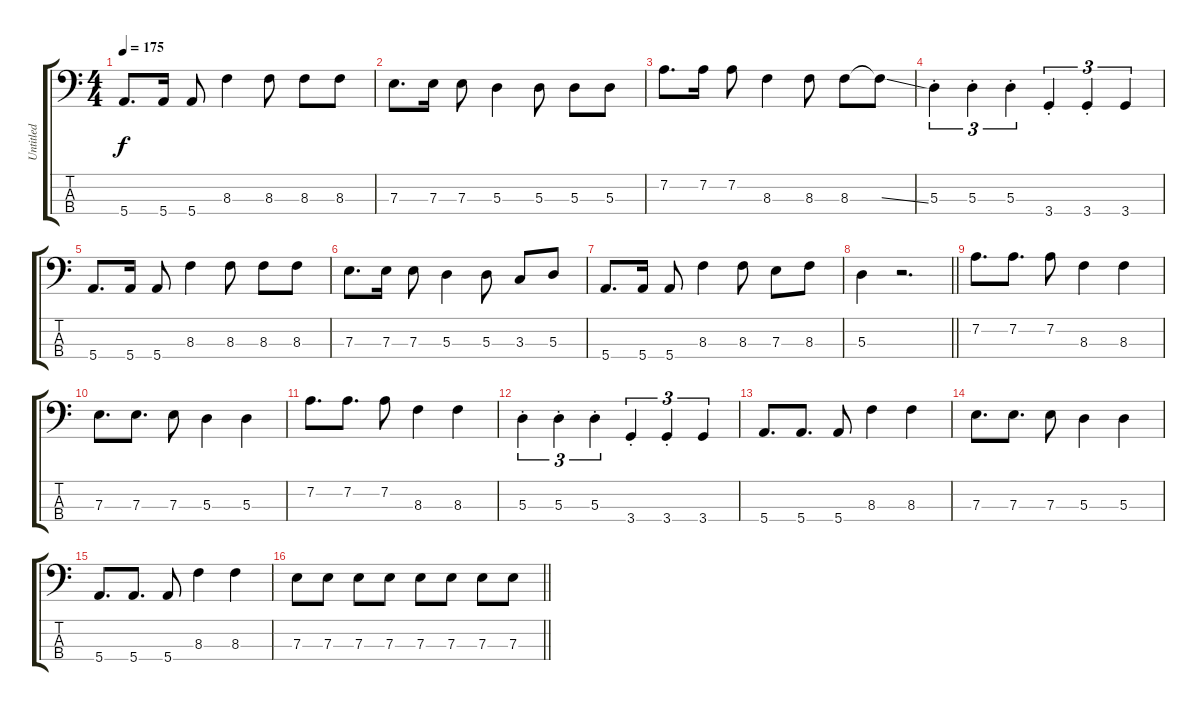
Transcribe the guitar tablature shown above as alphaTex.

\track ("Untitled" "Untitled") {instrument electricbasspick}
\staff {score tabs}
\tuning (G2 D2 A1 E1) {hide}
\ts (4 4)
\tempo 175
\clef f4
\ks c
5.4.8{d dy f} 5.4.16 5.4.8 8.3.4 8.3.8 8.3.8 8.3.8 |
7.3.8{d} 7.3.16 7.3.8 5.3.4 5.3.8 5.3.8 5.3.8 |
7.2.8{d} 7.2.16 7.2.8 8.3.4 8.3.8 8.3.8 8.3{ss t}.8 |
5.3{st}.4{tu (3 2)} 5.3{st}.4{tu (3 2)} 5.3{st}.4{tu (3 2)} 3.4{st}.4{tu (3 2)} 3.4{st}.4{tu (3 2)} 3.4.4{tu (3 2)} |
5.4.8{d} 5.4.16 5.4.8 8.3.4 8.3.8 8.3.8 8.3.8 |
7.3.8{d} 7.3.16 7.3.8 5.3.4 5.3.8 3.3.8 5.3.8 |
5.4.8{d} 5.4.16 5.4.8 8.3.4 8.3.8 7.3.8 8.3.8 |
\barLineRight lightlight
5.3.4 r.2{d} |
7.2.8{d} 7.2.8{d} 7.2.8 8.3.4 8.3.4 |
7.3.8{d} 7.3.8{d} 7.3.8 5.3.4 5.3.4 |
7.2.8{d} 7.2.8{d} 7.2.8 8.3.4 8.3.4 |
5.3{st}.4{tu (3 2)} 5.3{st}.4{tu (3 2)} 5.3{st}.4{tu (3 2)} 3.4{st}.4{tu (3 2)} 3.4{st}.4{tu (3 2)} 3.4.4{tu (3 2)} |
5.4.8{d} 5.4.8{d} 5.4.8 8.3.4 8.3.4 |
7.3.8{d} 7.3.8{d} 7.3.8 5.3.4 5.3.4 |
5.4.8{d} 5.4.8{d} 5.4.8 8.3.4 8.3.4 |
\barLineRight lightlight
7.3.8 7.3.8 7.3.8 7.3.8 7.3.8 7.3.8 7.3.8 7.3.8
